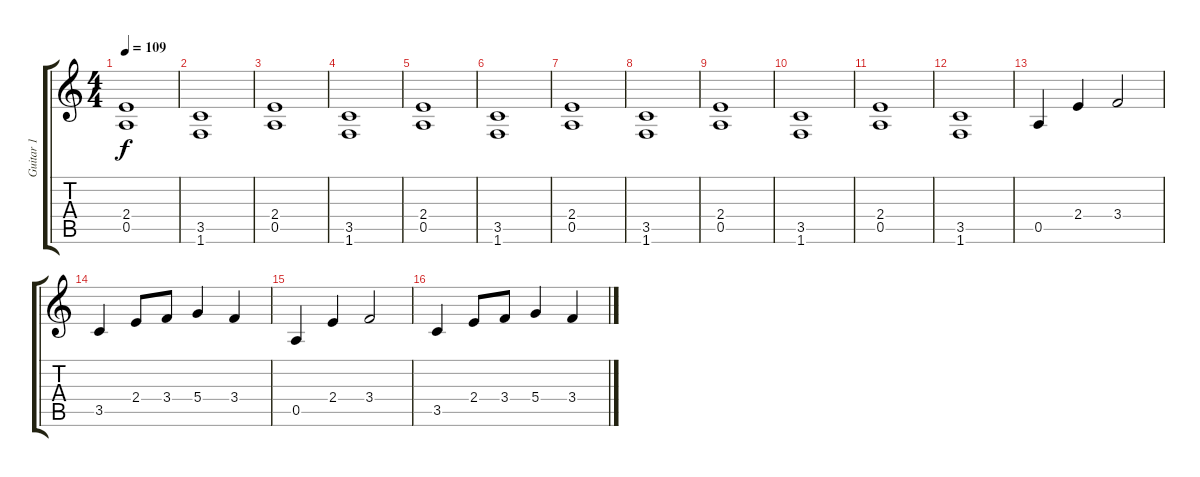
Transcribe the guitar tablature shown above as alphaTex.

\track ("Guitar 1" "Guitar 1") {instrument distortionguitar}
\staff {score tabs}
\tuning (E4 B3 G3 D3 A2 E2) {hide}
\ts (4 4)
\tempo 109
\clef g2
\ks c
(2.4 0.5).1{dy f} |
(3.5 1.6).1 |
(2.4 0.5).1 |
(3.5 1.6).1 |
(2.4 0.5).1 |
(3.5 1.6).1 |
(2.4 0.5).1 |
(3.5 1.6).1 |
(2.4 0.5).1 |
(3.5 1.6).1 |
(2.4 0.5).1 |
(3.5 1.6).1 |
0.5.4 2.4.4 3.4.2 |
3.5.4 2.4.8 3.4.8 5.4.4 3.4.4 |
0.5.4 2.4.4 3.4.2 |
3.5.4 2.4.8 3.4.8 5.4.4 3.4.4
